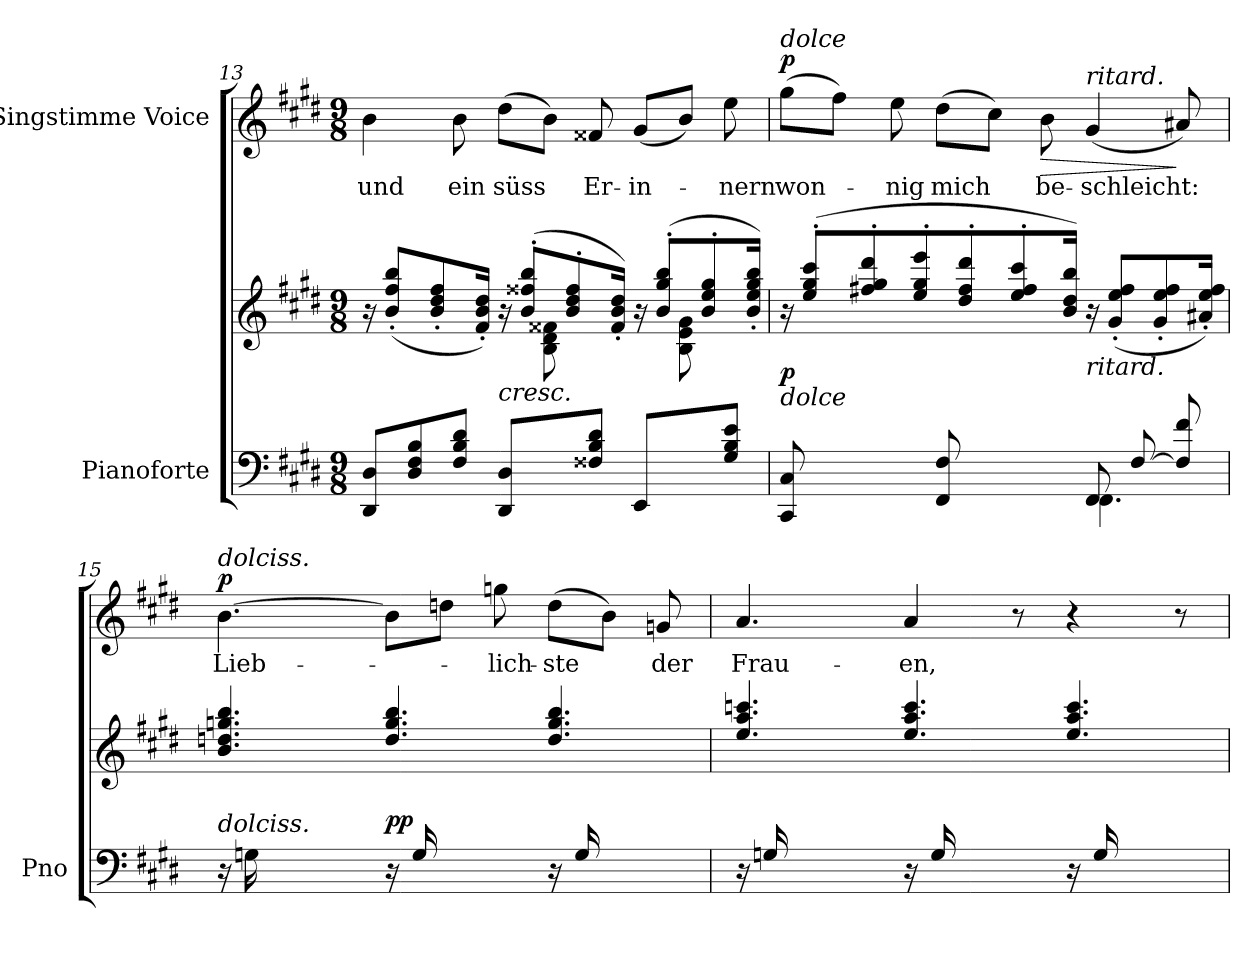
**kern	**kern	**dynam	**kern	**text	**dynam
*part2	*part2	*part2	*part1	*part1	*part1
*staff3	*staff2	*staff2/3	*staff1	*staff1	*staff1
*I"Pianoforte	*	*	*I"Singstimme Voice	*	*
*I'Pno	*	*	*	*	*
*clefF4	*clefG2	*	*clefG2	*	*
*k[f#c#g#d#]	*k[f#c#g#d#]	*	*k[f#c#g#d#]	*	*
*M9/8	*M9/8	*	*M9/8	*	*
=13	=13	=13	=13	=13	=13
*	*^	*	*	*	*
8DD#/ 8D#/L	16r	2ryy	.	4b\	und	.
.	(>8b/'> 8ff#/'> 8bb/'>L	.	.	.	.	.
8D#/ 8F#/ 8B/	.	.	.	.	.	.
.	8b/'> 8dd#/'> 8ff#/'>	.	.	.	.	.
8F#/ 8B/ 8d#/J	.	.	.	8b\	ein	.
.	16f#/'> 16b/'> 16dd#/'>Jk)	.	.	.	.	.
!	!LO:TX:b:i:t=cresc.	!	!	!	!	!
8DD#/ 8D#/L	16r	.	.	(8dd#\L	süss	.
.	(>8b/'> 8ff##X/'> 8bb/'>L	.	.	.	.	.
8ryy	.	8B\ 8d#\ 8f##X\	.	8b\J)	.	.
.	8b/'> 8dd#/'> 8ff##/'>	.	.	.	.	.
8F##X/ 8B/ 8d#/J	.	4ryy	.	8f##X/	Er-	.
.	16f##/'> 16b/'> 16dd#/'>Jk)	.	.	.	.	.
8EE/L	16r	.	.	(8g#/L	-in-	.
.	(>8b/'> 8gg#/'> 8bb/'>L	.	.	.	.	.
8ryy	.	8B\ 8e\ 8g#\	.	8b/J)	.	.
.	8b/'> 8ee/'> 8gg#/'>	.	.	.	.	.
8G#/ 8B/ 8e/J	.	8ryy	.	8ee\	-nern	.
.	16b/'> 16ee/'> 16gg#/'> 16bb/'>Jk)	.	.	.	.	.
=14	=14	=14	=14	=14	=14	=14
*^	*	*	*	*	*	*
!	!	!	!	!	!LO:TX:a:i:t=dolce	!	!
!	!	!LO:TX:b:i:t=dolce	!	!	!	!	!
!	!	!	!	!LO:DY:b	!	!	!LO:DY:a
8CC#/ 8C#/L	2.ryy	16r	8ryy	p	(8gg#\L	won-	p
.	.	(>8ee/'> 8gg#/'> 8ccc#/'>L	.	.	.	.	.
4ryy	.	.	8f#X\ 8g#\ 8dd#\	.	8ff#\J)	.	.
.	.	8ff#X/'> 8gg#/'> 8ddd#/'>	.	.	.	.	.
.	.	.	8e\ 8g#\ 8cc#\	.	8ee\	-nig	.
.	.	8ee/'> 8gg#/'> 8eee/'>	.	.	.	.	.
8FF#/ 8F#/	.	.	8ryy	.	(8dd#\L	mich	.
.	.	8dd#/'> 8ff#/'> 8ddd#/'>	.	.	.	.	.
4ryy	.	.	8e\ 8f#\ 8cc#\	.	8cc#\J)	.	.
.	.	8ee/'> 8ff#/'> 8ccc#/'>	.	.	.	.	.
!	!	!	!	!	!	!	!LO:HP:b
.	.	.	8d#\ 8f#\ 8b\J	.	8b\	be-	>
.	.	16b/ 16dd#/ 16bb/Jk)	.	.	.	.	.
!	!	!	!	!	!LO:TX:a:i:t=ritard.	!	!
!	!	!LO:TX:b:i:t=ritard.	!	!	!	!	!
8FF#/L	4.FF#\	16r	4.ryy	.	(4g#/	-schleicht:	.
.	.	(>8g#/'> 8ee/'> 8ff#/'>L	.	.	.	.	.
[<8F#/	.	.	.	.	.	.	.
.	.	8g#/'> 8ee/'> 8ff#/'>	.	.	.	.	.
8F#/] 8f#/J	.	.	.	.	8a#X/)	.	]
.	.	16a#X/'> 16ee/'> 16ff#/'>Jk)	.	.	.	.	.
*v	*v	*	*	*	*	*	*
=15	=15	=15	=15	=15	=15	=15
!	!	!	!	!LO:TX:a:i:t=dolciss.	!	!
!	!LO:TX:b:i:t=dolciss.	!	!	!	!	!
!	!	!	!	!	!	!LO:DY:a
16r	4.b/ 4.ddn/ 4.ggn/ 4.bb/	8ryy	.	[4.b\	Lieb-	p
(16Gn\LL	.	.	.	.	.	.
4ryy	.	16dn\	.	.	.	.
.	.	16gn\	.	.	.	.
.	.	16an\	.	.	.	.
.	.	16b\JJ)	.	.	.	.
!	!	!	!LO:DY:b	!	!	!
16r	4.dd/ 4.gg/ 4.bb/	8ryy	pp	8b\L]	.	.
(16G/LL	.	.	.	.	.	.
4ryy	.	16d\	.	8ddn\J	.	.
.	.	16g\	.	.	.	.
.	.	16a\	.	8ggn\	-lich-	.
.	.	16b\JJ)	.	.	.	.
16r	4.dd/ 4.gg/ 4.bb/	8ryy	.	(8dd\L	-ste	.
(16G/LL	.	.	.	.	.	.
4ryy	.	16d\	.	8b\J)	.	.
.	.	16g\	.	.	.	.
.	.	16a\	.	8gn/	der	.
.	.	16b\JJ)	.	.	.	.
=16	=16	=16	=16	=16	=16	=16
16r	4.ee/ 4.aa/ 4.cccn/	8ryy	.	4.a/	Frau-	.
(16Gn/LL	.	.	.	.	.	.
4ryy	.	16e\	.	.	.	.
.	.	16a\	.	.	.	.
.	.	16b\	.	.	.	.
.	.	16ccn\JJ)	.	.	.	.
16r	4.ee/ 4.aa/ 4.ccc/	8ryy	.	4a/	-en,	.
(16G/LL	.	.	.	.	.	.
4ryy	.	16e\	.	.	.	.
.	.	16a\	.	.	.	.
.	.	16b\	.	8r	.	.
.	.	16cc\JJ)	.	.	.	.
16r	4.ee/ 4.aa/ 4.ccc/	8ryy	.	4r	.	.
(16G/LL	.	.	.	.	.	.
4ryy	.	16e\	.	.	.	.
.	.	16a\	.	.	.	.
.	.	16b\	.	8r	.	.
.	.	16cc\JJ)	.	.	.	.
*	*v	*v	*	*	*	*
=	=	=	=	=	=
*-	*-	*-	*-	*-	*-
